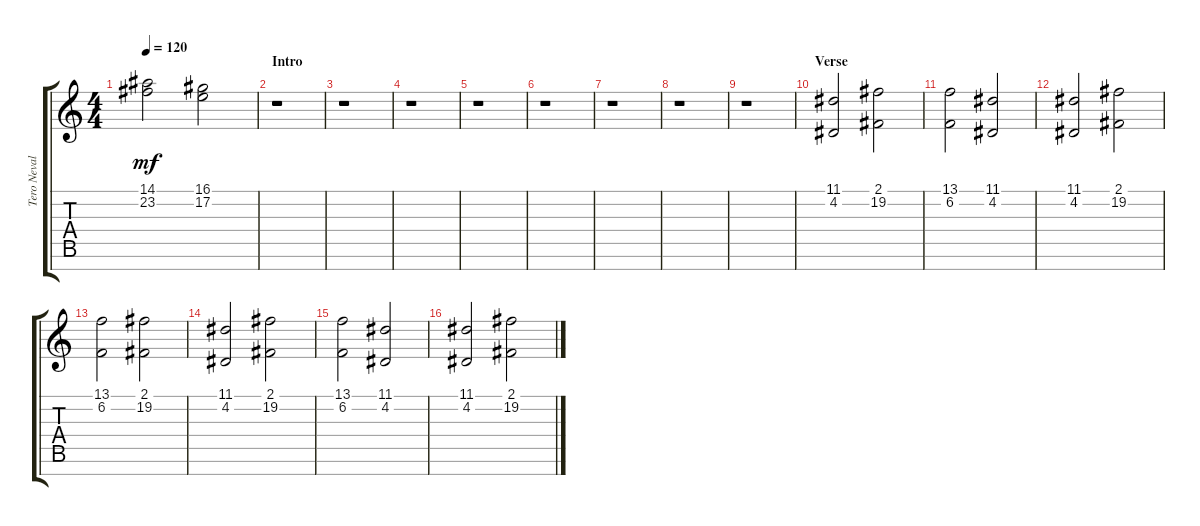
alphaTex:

\track ("Tero Nevala (choir)" "Tero Neval") {instrument choiraahs}
\staff {score tabs}
\tuning (E4 B3 G3 D3 A2 E2 B1) {hide}
\ts (4 4)
\tempo 120
\clef g2
\ks c
(14.1 23.2).2{dy mf} (16.1 17.2).2 |
\section ("" "Intro")
r.1 |
r.1 |
r.1 |
r.1 |
r.1 |
r.1 |
r.1 |
r.1 |
\section ("" "Verse")
(11.1 4.2).2 (2.1 19.2).2 |
(13.1 6.2).2 (11.1 4.2).2 |
(11.1 4.2).2 (2.1 19.2).2 |
(13.1 6.2).2 (2.1 19.2).2 |
(11.1 4.2).2 (2.1 19.2).2 |
(13.1 6.2).2 (11.1 4.2).2 |
(11.1 4.2).2 (2.1 19.2).2
